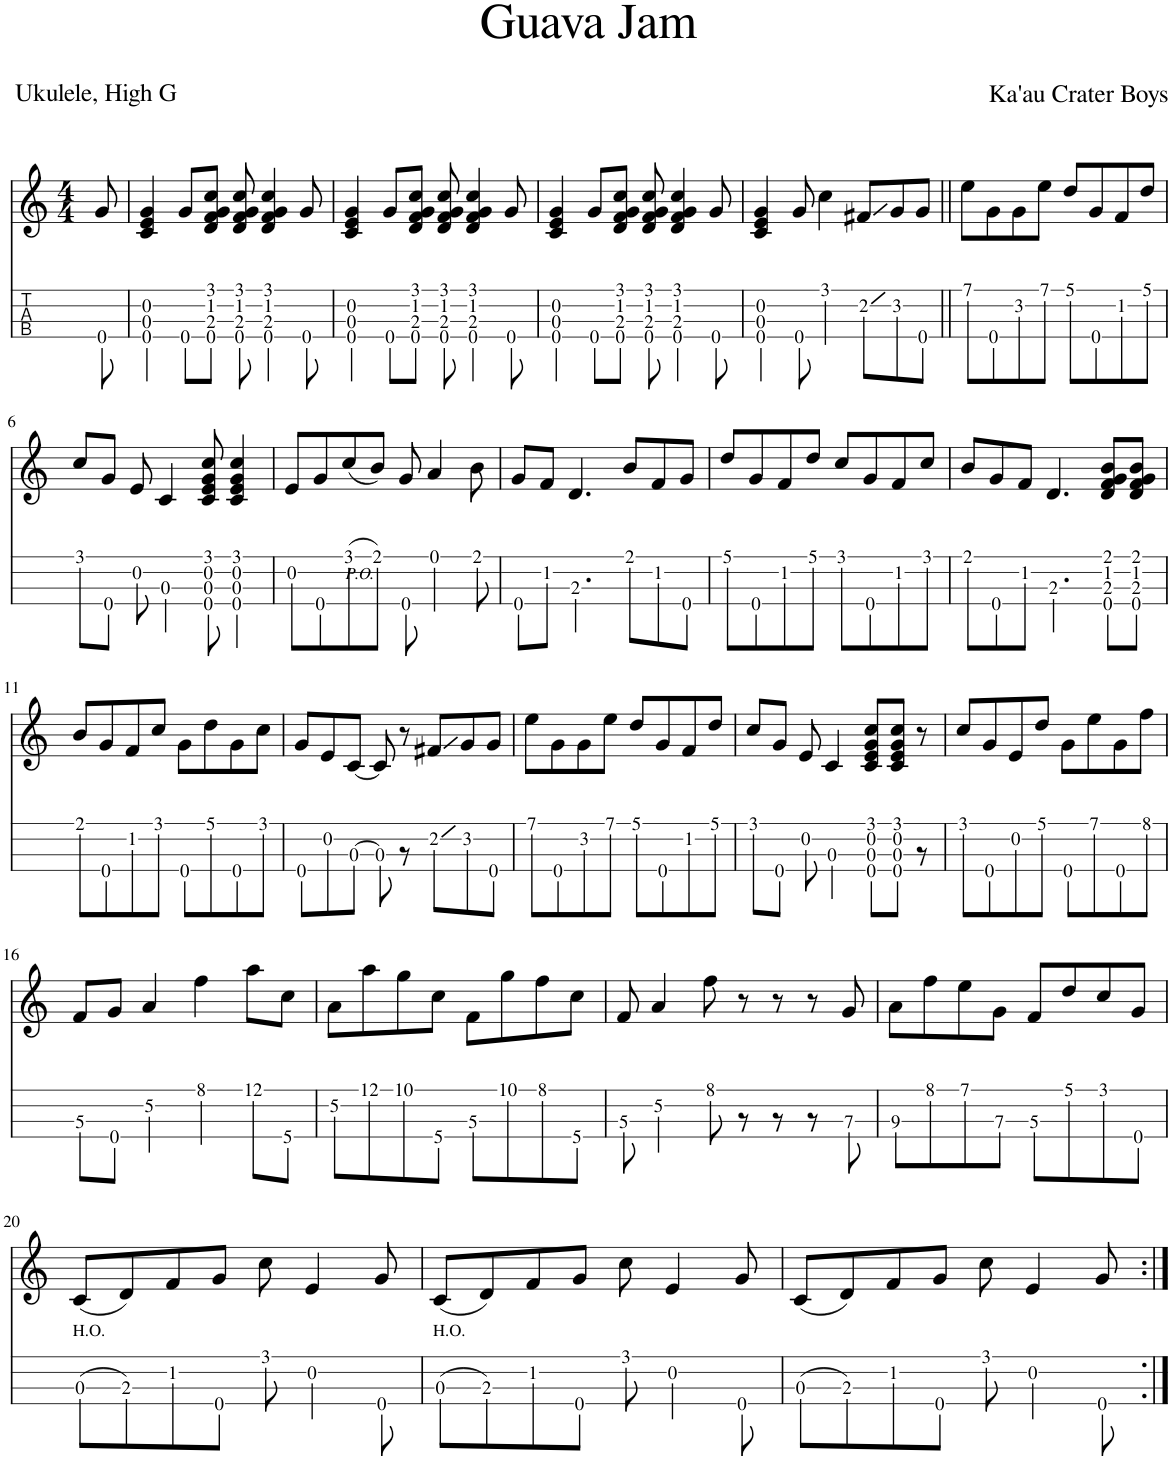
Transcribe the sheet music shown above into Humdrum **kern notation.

**kern	**kern
*part1	*part1
*staff2	*staff1
*I"Ukulele	*
*I'Uk.	*
*stria4	*
*	*clefG2
*k[]	*k[]
*M4/4	*M4/4
=	=
8g\	8g/
=1	=1
4g\ 4c\ 4e\	4c/ 4e/ 4g/
8g\L	8g/L
8g\ 8d\ 8f\ 8cc\J	8d/ 8f/ 8g/ 8cc/J
8g\ 8d\ 8f\ 8cc\	8d/ 8f/ 8g/ 8cc/
4g\ 4d\ 4f\ 4cc\	4d/ 4f/ 4g/ 4cc/
8g\	8g/
=2	=2
4g\ 4c\ 4e\	4c/ 4e/ 4g/
8g\L	8g/L
8g\ 8d\ 8f\ 8cc\J	8d/ 8f/ 8g/ 8cc/J
8g\ 8d\ 8f\ 8cc\	8d/ 8f/ 8g/ 8cc/
4g\ 4d\ 4f\ 4cc\	4d/ 4f/ 4g/ 4cc/
8g\	8g/
=3	=3
4g\ 4c\ 4e\	4c/ 4e/ 4g/
8g\L	8g/L
8g\ 8d\ 8f\ 8cc\J	8d/ 8f/ 8g/ 8cc/J
8g\ 8d\ 8f\ 8cc\	8d/ 8f/ 8g/ 8cc/
4g\ 4d\ 4f\ 4cc\	4d/ 4f/ 4g/ 4cc/
8g\	8g/
=4	=4
4g\ 4c\ 4e\	4c/ 4e/ 4g/
8g\	8g/
4cc\	4cc\
8f#X\L	8f#X/L
8g\	8g/
8g\J	8g/J
=5||	=5||
8ee\L	8ee\L
8g\	8g\
8g\	8g\
8ee\J	8ee\J
8dd\L	8dd/L
8g\	8g/
8f\	8f/
8dd\J	8dd/J
!!LO:LB:g=z
=6	=6
8cc\L	8cc/L
8g\J	8g/J
8e\	8e/
4c\	4c/
8g\ 8c\ 8e\ 8cc\	8c/ 8e/ 8g/ 8cc/
4g\ 4c\ 4e\ 4cc\	4c/ 4e/ 4g/ 4cc/
=7	=7
8e\L	8e/L
8g\	8g/
!LO:TX:b:i:t=P.O.	!
8cc\	(8cc/
8b\J	8b/J)
8g\	8g/
4a\	4a/
8b\	8b\
=8	=8
8g\L	8g/L
8f\J	8f/J
4.d\	4.d/
8b\L	8b/L
8f\	8f/
8g\J	8g/J
=9	=9
8dd\L	8dd/L
8g\	8g/
8f\	8f/
8dd\J	8dd/J
8cc\L	8cc/L
8g\	8g/
8f\	8f/
8cc\J	8cc/J
=10	=10
8b\L	8b/L
8g\	8g/
8f\J	8f/J
4.d\	4.d/
8g\ 8d\ 8f\ 8b\L	8d/ 8f/ 8g/ 8b/L
8g\ 8d\ 8f\ 8b\J	8d/ 8f/ 8g/ 8b/J
!!LO:LB:g=z
=11	=11
8b\L	8b/L
8g\	8g/
8f\	8f/
8cc\J	8cc/J
8g\L	8g\L
8dd\	8dd\
8g\	8g\
8cc\J	8cc\J
=12	=12
8g\L	8g/L
8e\	8e/
[8c\J	[8c/J
8c\]	8c/]
8r	8r
8f#X\L	8f#X/L
8g\	8g/
8g\J	8g/J
=13	=13
8ee\L	8ee\L
8g\	8g\
8g\	8g\
8ee\J	8ee\J
8dd\L	8dd/L
8g\	8g/
8f\	8f/
8dd\J	8dd/J
=14	=14
8cc\L	8cc/L
8g\J	8g/J
8e\	8e/
4c\	4c/
8g\ 8c\ 8e\ 8cc\L	8c/ 8e/ 8g/ 8cc/L
8g\ 8c\ 8e\ 8cc\J	8c/ 8e/ 8g/ 8cc/J
8r	8r
=15	=15
8cc\L	8cc/L
8g\	8g/
8e\	8e/
8dd\J	8dd/J
8g\L	8g\L
8ee\	8ee\
8g\	8g\
8ff\J	8ff\J
!!LO:LB:g=z
=16	=16
8f\L	8f/L
8g\J	8g/J
4a\	4a/
4ff\	4ff\
8aa\L	8aa\L
8cc\J	8cc\J
=17	=17
8a\L	8a\L
8aa\	8aa\
8gg\	8gg\
8cc\J	8cc\J
8f\L	8f\L
8gg\	8gg\
8ff\	8ff\
8cc\J	8cc\J
=18	=18
8f\	8f/
4a\	4a/
8ff\	8ff\
8r	8r
8r	8r
8r	8r
8g\	8g/
=19	=19
8a\L	8a\L
8ff\	8ff\
8ee\	8ee\
8g\J	8g\J
8f\L	8f/L
8dd\	8dd/
8cc\	8cc/
8g\J	8g/J
!!LO:LB:g=z
=20	=20
!LO:TX:a:t=H.O.	!
8c\L	(8c/L
8d\	8d/)
8f\	8f/
8g\J	8g/J
8cc\	8cc\
4e\	4e/
8g\	8g/
=21	=21
!LO:TX:a:t=H.O.	!
8c\L	(8c/L
8d\	8d/)
8f\	8f/
8g\J	8g/J
8cc\	8cc\
4e\	4e/
8g\	8g/
=22	=22
8c\L	(8c/L
8d\	8d/)
8f\	8f/
8g\J	8g/J
8cc\	8cc\
4e\	4e/
8g\	8g/
=:|!	=:|!
*-	*-
